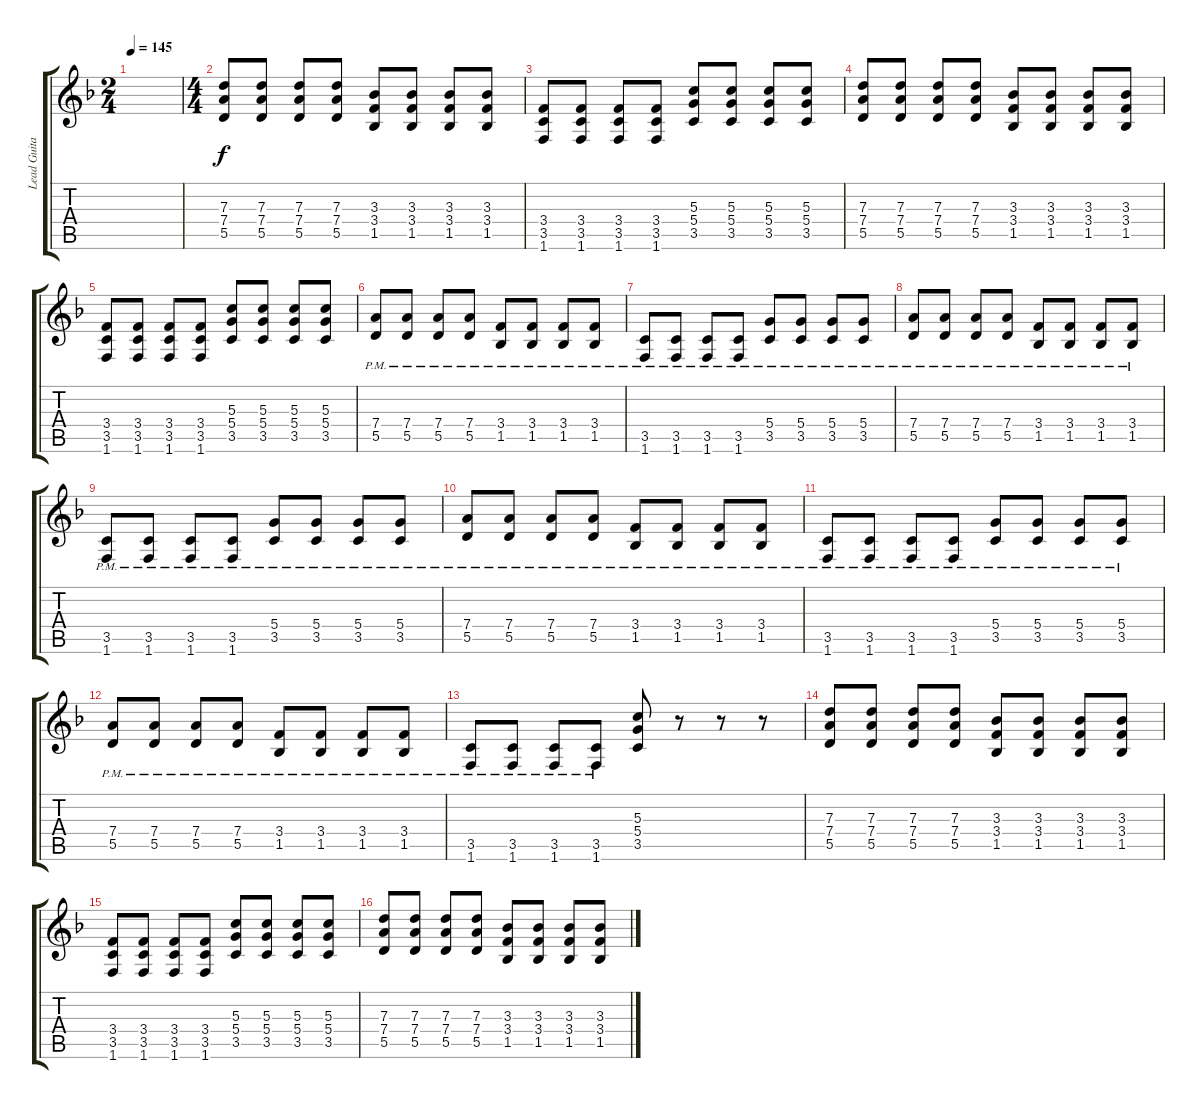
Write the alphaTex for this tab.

\track ("Lead Guitar (Noodles)" "Lead Guita") {instrument distortionguitar}
\staff {score tabs}
\tuning (E4 B3 G3 D3 A2 E2) {hide}
\ts (2 4)
\tempo 145
\clef g2
\ks f
|
\ts (4 4)
(7.3 7.4 5.5).8 (7.3 7.4 5.5).8 (7.3 7.4 5.5).8 (7.3 7.4 5.5).8 (3.3 3.4 1.5).8 (3.3 3.4 1.5).8 (3.3 3.4 1.5).8 (3.3 3.4 1.5).8 |
(3.4 3.5 1.6).8 (3.4 3.5 1.6).8 (3.4 3.5 1.6).8 (3.4 3.5 1.6).8 (5.3 5.4 3.5).8 (5.3 5.4 3.5).8 (5.3 5.4 3.5).8 (5.3 5.4 3.5).8 |
(7.3 7.4 5.5).8 (7.3 7.4 5.5).8 (7.3 7.4 5.5).8 (7.3 7.4 5.5).8 (3.3 3.4 1.5).8 (3.3 3.4 1.5).8 (3.3 3.4 1.5).8 (3.3 3.4 1.5).8 |
(3.4 3.5 1.6).8 (3.4 3.5 1.6).8 (3.4 3.5 1.6).8 (3.4 3.5 1.6).8 (5.3 5.4 3.5).8 (5.3 5.4 3.5).8 (5.3 5.4 3.5).8 (5.3 5.4 3.5).8 |
(7.4{pm} 5.5{pm}).8 (7.4{pm} 5.5{pm}).8 (7.4{pm} 5.5{pm}).8 (7.4{pm} 5.5{pm}).8 (3.4{pm} 1.5{pm}).8 (3.4{pm} 1.5{pm}).8 (3.4{pm} 1.5{pm}).8 (3.4{pm} 1.5{pm}).8 |
(3.5{pm} 1.6{pm}).8 (3.5{pm} 1.6{pm}).8 (3.5{pm} 1.6{pm}).8 (3.5{pm} 1.6{pm}).8 (5.4{pm} 3.5{pm}).8 (5.4{pm} 3.5{pm}).8 (5.4{pm} 3.5{pm}).8 (5.4{pm} 3.5{pm}).8 |
(7.4{pm} 5.5{pm}).8 (7.4{pm} 5.5{pm}).8 (7.4{pm} 5.5{pm}).8 (7.4{pm} 5.5{pm}).8 (3.4{pm} 1.5{pm}).8 (3.4{pm} 1.5{pm}).8 (3.4{pm} 1.5{pm}).8 (3.4{pm} 1.5{pm}).8 |
(3.5{pm} 1.6{pm}).8 (3.5{pm} 1.6{pm}).8 (3.5{pm} 1.6{pm}).8 (3.5{pm} 1.6{pm}).8 (5.4{pm} 3.5{pm}).8 (5.4{pm} 3.5{pm}).8 (5.4{pm} 3.5{pm}).8 (5.4{pm} 3.5{pm}).8 |
(7.4{pm} 5.5{pm}).8 (7.4{pm} 5.5{pm}).8 (7.4{pm} 5.5{pm}).8 (7.4{pm} 5.5{pm}).8 (3.4{pm} 1.5{pm}).8 (3.4{pm} 1.5{pm}).8 (3.4{pm} 1.5{pm}).8 (3.4{pm} 1.5{pm}).8 |
(3.5{pm} 1.6{pm}).8 (3.5{pm} 1.6{pm}).8 (3.5{pm} 1.6{pm}).8 (3.5{pm} 1.6{pm}).8 (5.4{pm} 3.5{pm}).8 (5.4{pm} 3.5{pm}).8 (5.4{pm} 3.5{pm}).8 (5.4{pm} 3.5{pm}).8 |
(7.4{pm} 5.5{pm}).8 (7.4{pm} 5.5{pm}).8 (7.4{pm} 5.5{pm}).8 (7.4{pm} 5.5{pm}).8 (3.4{pm} 1.5{pm}).8 (3.4{pm} 1.5{pm}).8 (3.4{pm} 1.5{pm}).8 (3.4{pm} 1.5{pm}).8 |
(3.5{pm} 1.6{pm}).8 (3.5{pm} 1.6{pm}).8 (3.5{pm} 1.6{pm}).8 (3.5{pm} 1.6{pm}).8 (5.3 5.4 3.5).8 r.8 r.8 r.8 |
(7.3 7.4 5.5).8 (7.3 7.4 5.5).8 (7.3 7.4 5.5).8 (7.3 7.4 5.5).8 (3.3 3.4 1.5).8 (3.3 3.4 1.5).8 (3.3 3.4 1.5).8 (3.3 3.4 1.5).8 |
(3.4 3.5 1.6).8 (3.4 3.5 1.6).8 (3.4 3.5 1.6).8 (3.4 3.5 1.6).8 (5.3 5.4 3.5).8 (5.3 5.4 3.5).8 (5.3 5.4 3.5).8 (5.3 5.4 3.5).8 |
(7.3 7.4 5.5).8 (7.3 7.4 5.5).8 (7.3 7.4 5.5).8 (7.3 7.4 5.5).8 (3.3 3.4 1.5).8 (3.3 3.4 1.5).8 (3.3 3.4 1.5).8 (3.3 3.4 1.5).8
